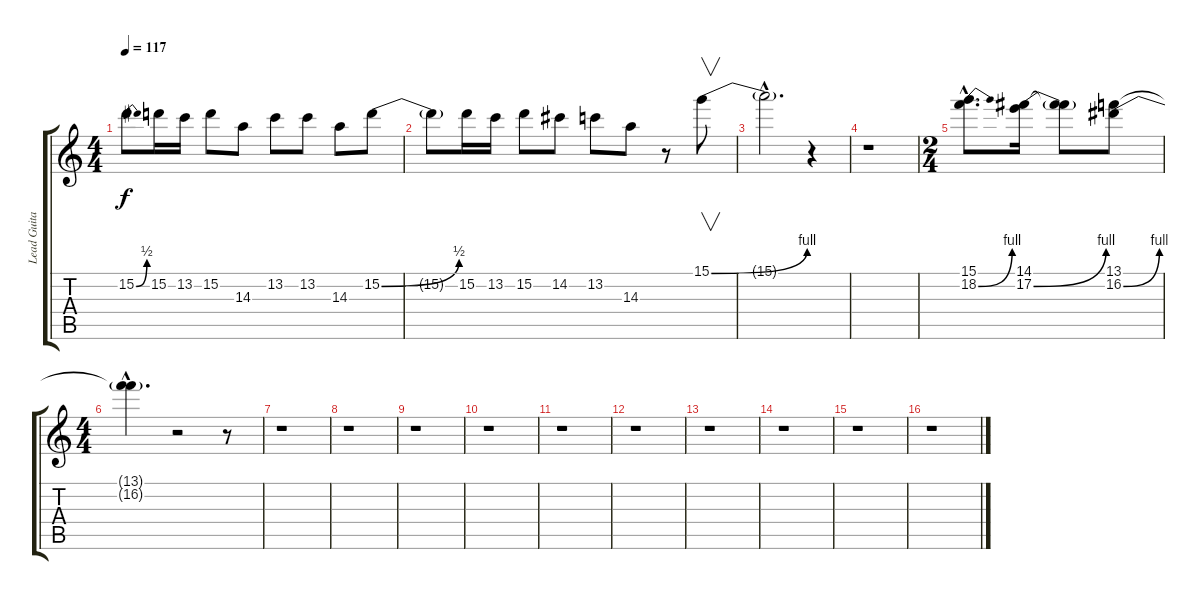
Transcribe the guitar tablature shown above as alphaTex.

\track ("Lead Guitar" "Lead Guita") {instrument overdrivenguitar}
\staff {score tabs}
\tuning (E4 B3 G3 D3 A2 E2) {hide}
\ts (4 4)
\tempo 117
\clef g2
\ks c
15.2{be (bend 0 0 60 2)}.8{dy f} 15.2.16 13.2.16 15.2.8 14.3.8 13.2.8 13.2.8 14.3.8 15.2{be (bend 0 0 60 2)}.8 |
15.2{t}.8 15.2.16 13.2.16 15.2.8 14.2.8 13.2.8 14.3.8 r.8 15.1{be (bend 0 0 60 4)}.8{v} |
15.1{hac t}.2{d} r.4 |
r.1 |
\ts (2 4)
(15.1{hac} 18.2{be (bend 0 0 60 4) hac}).8{d} (14.1 17.2{be (bend 0 0 60 4)}).16 (14.1{t} 17.2{t}).8 (13.1 16.2{be (bend 0 0 60 4)}).8 |
\ts (4 4)
(13.1{hac t} 16.2{hac t}).4{d} r.2 r.8 |
r.1 |
r.1 |
r.1 |
r.1 |
r.1 |
r.1 |
r.1 |
r.1 |
r.1 |
r.1
